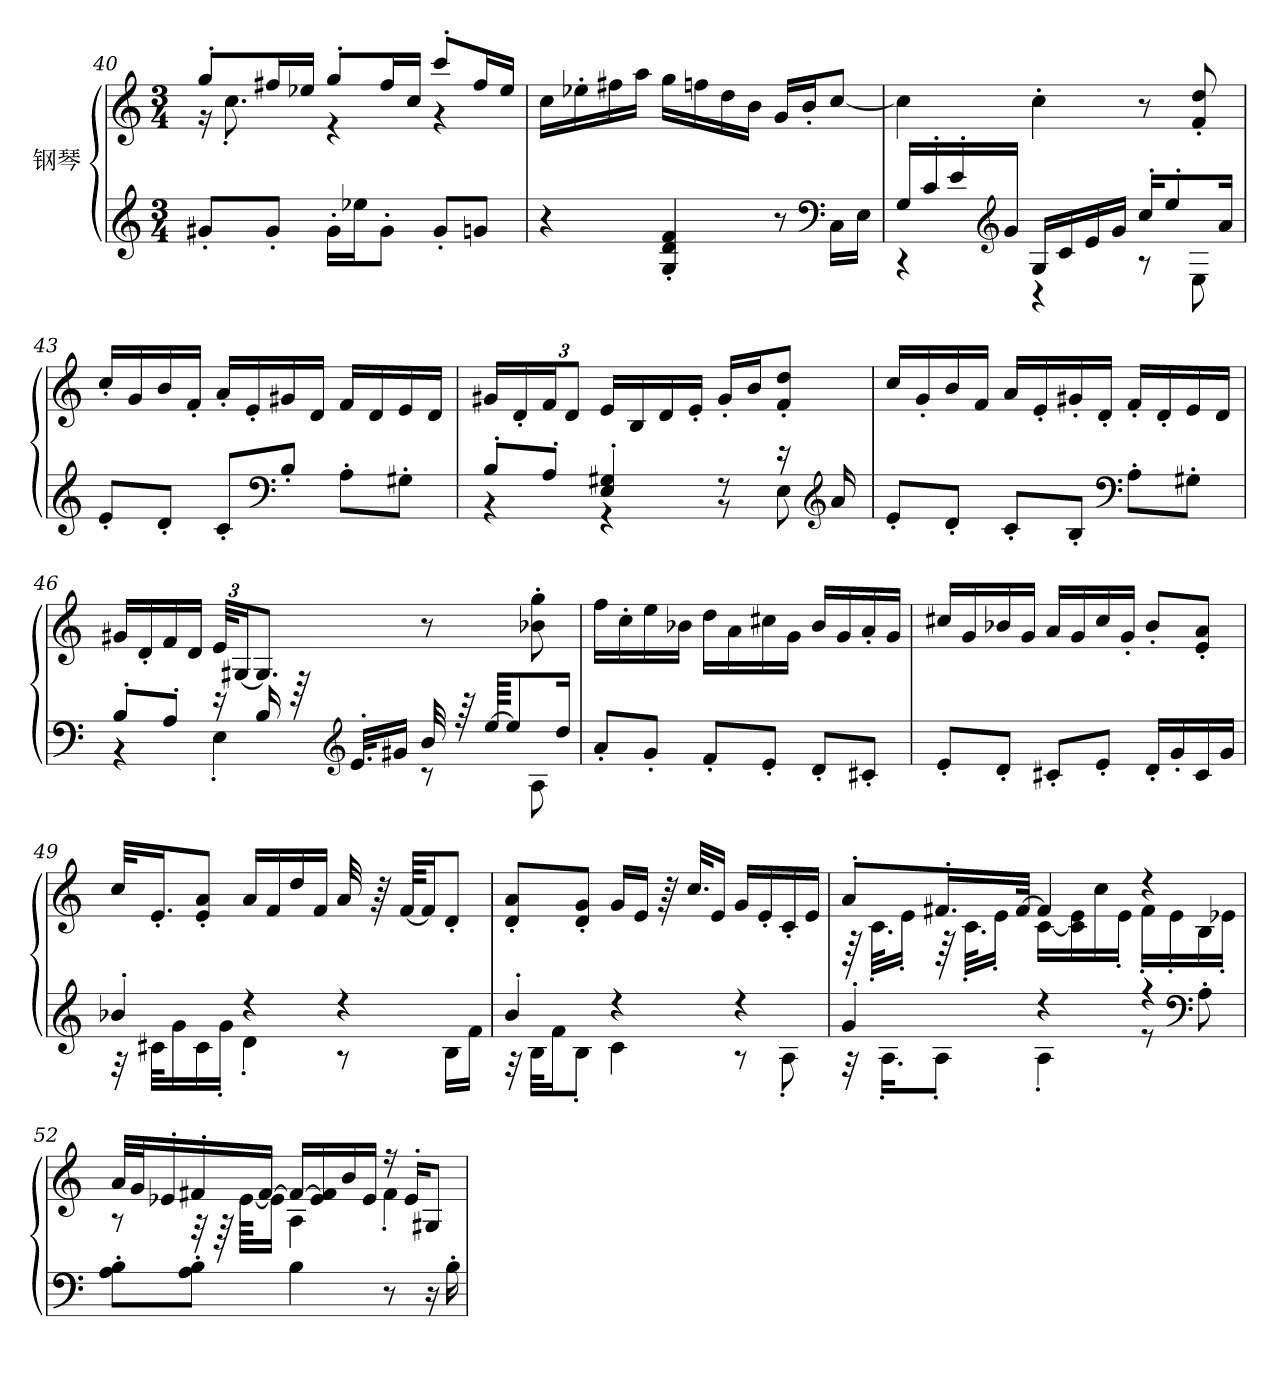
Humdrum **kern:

**kern	**kern
*part1	*part1
*staff2	*staff1
*I"钢琴	*
*clefG2	*clefG2
*k[]	*k[]
*M3/4	*M3/4
=40	=40
*	*^
8g#X'/L	8gg'/L	16r
.	.	8.cc'\
8g#'/J	16ff#X/L	.
.	16ee-X/JJ	.
16g#'\LL	8gg'/L	4r
16ee-X\J	.	.
8g#'\J	16ff#/L	.
.	16cc/JJ	.
8g#'/L	8ccc'/L	4r
8gn/J	16ff#/L	.
.	16ee-/JJ	.
*	*v	*v
=41	=41
4r	16cc\LL
.	16ee-X'\
.	16ff#X\
.	16aa\JJ
4G/' 4d/' 4f/'	16gg\LL
.	16ffn\
.	16dd\
.	16b\JJ
8r	16g/LL
.	16b'/J
*clefF4	*
16C\LL	[8cc/J
16E\JJ	.
!!LO:LB:g=z
=42	=42
*^	*
16G/LL	4r	4cc\]
16c'/	.	.
16e'/	.	.
*clefG2	*	*
16g/JJ	.	.
16G/LL	4r	4cc'\
16c/	.	.
16e/	.	.
16g/JJ	.	.
16cc'/KL	8r	8r
8ee'/	.	.
.	8E\	8f/' 8dd/'
16a/Jk	.	.
*v	*v	*
=43	=43
8e'/L	16cc'/LL
.	16g/
8d'/J	16b/
.	16f'/JJ
8c'/L	16a'/LL
.	16e'/
*clefF4	*
8B'/J	16g#X/
.	16d/JJ
8A'\L	16f/LL
.	16d/
8G#X'\J	16e/
.	16d/JJ
=44	=44
*^	*
8B'/L	4r	16g#X/LL
.	.	16d'/
*	*	*Xbrackettup
8A'/J	.	24f/J
.	.	12d/J
4E/' 4G#X/'	4r	16e/LL
.	.	16B/
.	.	16d/
.	.	16e'/JJ
8r	8r	16g#'/LL
.	.	16b/J
16r	8E\	8f/' 8dd/'J
*clefG2	*	*
16a/	.	.
*v	*v	*
!!LO:PB:g=z
=45	=45
8e'/L	16cc/LL
.	16g'/
8d'/J	16b/
.	16f/JJ
8c'/L	16a/LL
.	16e'/
8B'/J	16g#X'/
.	16d'/JJ
*clefF4	*
8A'\L	16f'/LL
.	16d'/
8G#X'\J	16e/
.	16d/JJ
=46	=46
*^	*
8B'/L	4r	16g#X/LL
.	.	16d'/
8A'/J	.	16f/
.	.	16d/JJ
16r	4E'\	48e/KLL
.	.	[24G#X/J
16B/	.	8.G#/J]
64r	.	.
*clefG2	*	*
32.e'/KLL	.	.
16g#X/JJ	.	.
32b/	8r	8r
64r	.	.
[64ee/KKKL	.	.
8ee/]	.	.
.	8A\	8b-X\' 8gg\'
16dd/Jk	.	.
*v	*v	*
!!LO:LB:g=z
=47	=47
8a'/L	16ff\LL
.	16cc'\
8g'/J	16ee\
.	16b-X\JJ
8f'/L	16dd\LL
.	16a\
8e'/J	16cc#X\
.	16g\JJ
8d'/L	16b-/LL
.	16g/
8c#X'/J	16a'/
.	16g/JJ
=48	=48
8e'/L	16cc#X/LL
.	16g/
8d'/J	16b-X/
.	16g/JJ
8c#X'/L	16a/LL
.	16g/
8e'/J	16cc#/
.	16g'/JJ
16d'/LL	8b-'/L
16g'/	.
16c#/	8e/' 8a/'J
16g/JJ	.
=49	=49
*^	*
4b-X'/	32r	32cc/KLL
.	32c#X\KLL	16.e'/J
.	16g\	.
.	16c#\	8e/' 8a/'J
.	16g'\JJ	.
4r	4d'\	16a/LL
.	.	16f/
.	.	16dd/
.	.	16f/JJ
4r	8r	32a/
.	.	64r
.	.	[64f/KKLL
.	.	16f/J]
.	16B\LL	8d'/J
.	16f\JJ	.
!!LO:LB:g=z
=50	=50	=50
4b'/	32r	8d/' 8a/'L
.	32B\KLL	.
.	16f\J	.
.	8B'\J	8d/' 8g/'J
4r	4c\	16g/LL
.	.	16e/JJ
.	.	64r
.	.	32.cc/KLL
.	.	16e/JJ
4r	8r	16g/LL
.	.	16e'/
.	8A'\	16c'/
.	.	16e/JJ
=51	=51	=51
*	*	*^
4g'/	32r	8a'/L	64r
.	.	.	32.c'\KLL
.	16.A'\KL	.	.
.	.	.	16e'\JJ
.	8A'\J	16.f#X'/L	64r
.	.	.	32.c'\KLL
.	.	.	16e'\JJ
.	.	[32f#/JJk	.
4r	4A'\	4f#/]	[16c\LL
.	.	.	16c\] 16e\
.	.	.	16cc\
.	.	.	16e'\JJ
4r	8r	4r	16f#'\LL
.	.	.	16e'\
*clefF4	*	*	*
.	8A'\	.	16B\
.	.	.	16e-X'\JJ
*v	*v	*	*
!!LO:LB:g=z	!!
=52	=52	=52
8A\' 8B\'L	32a/LLL	8r
.	32g/J	.
.	16e-X'/	.
8A\' 8B\'J	16f#X'/	32r
.	.	64r
.	.	[64e-\KKLL
.	[16f#/JJ	16e-\JJ]
4B\	16f#/LL_	4A\
.	16e-/ 16f#/]	.
.	16b/	.
.	16e-/JJ	.
8r	16r	4f#'\
.	16e-'/KL	.
16r	8G#X/J	.
16B'\	.	.
*	*v	*v
=	=
*-	*-
